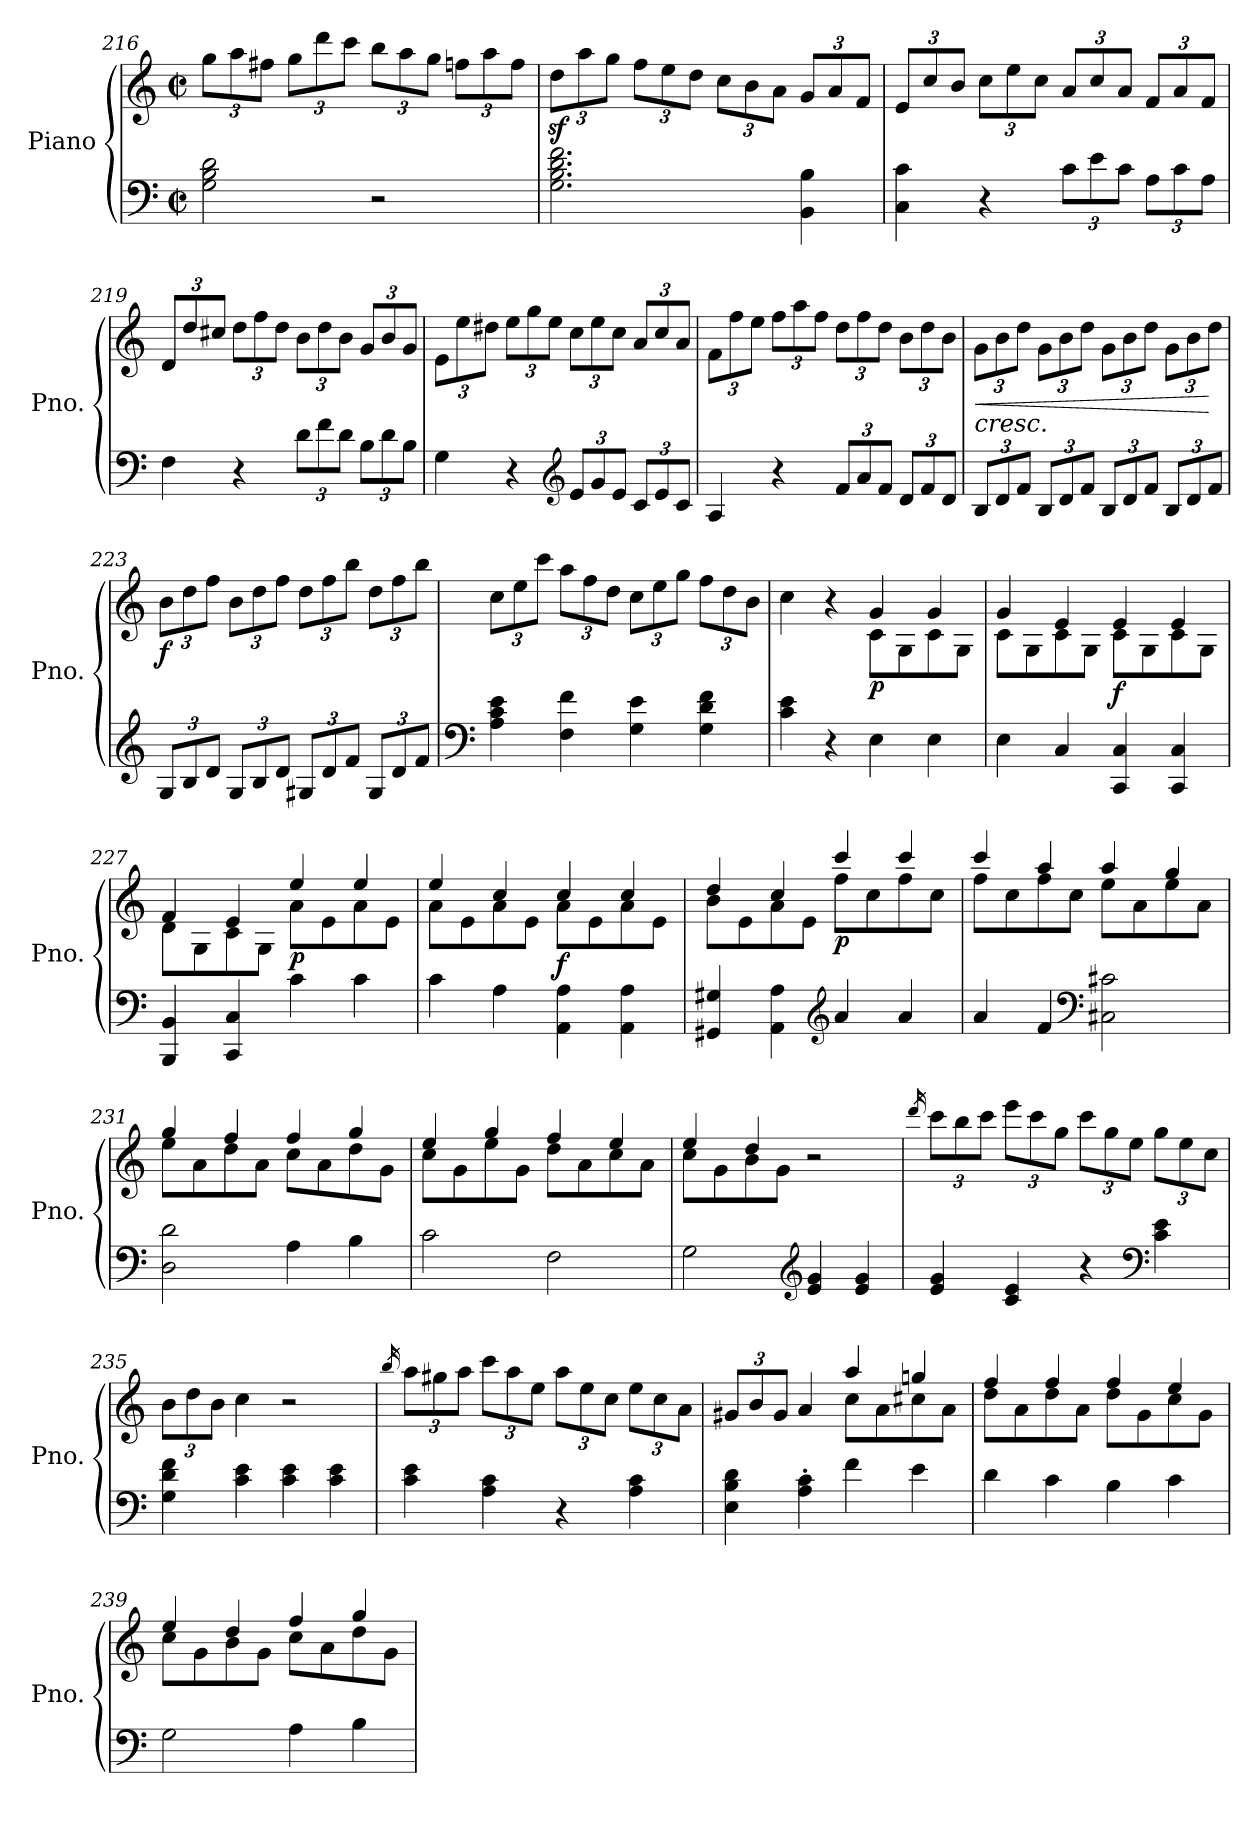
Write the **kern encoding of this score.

**kern	**kern	**dynam
*part1	*part1	*part1
*staff2	*staff1	*staff1/2
*I"Piano	*	*
*I'Pno.	*	*
*clefF4	*clefG2	*
*k[]	*k[]	*
*C:	*C:	*
*M2/2	*M2/2	*
*met(c|)	*met(c|)	*
*	*Xbrackettup	*
=216	=216	=216
2G\ 2B\ 2d\	12gg\L	.
.	12aa\	.
.	12ff#X\J	.
.	12gg\L	.
.	12ddd\	.
.	12ccc\J	.
2r	12bb\L	.
.	12aa\	.
.	12gg\J	.
.	12ffn\L	.
.	12aa\	.
.	12ff\J	.
=217	=217	=217
2.G\ 2.B\ 2.d\ 2.f\	12ddz<\L	.
.	12aa\	.
.	12gg\J	.
.	12ff\L	.
.	12ee\	.
.	12dd\J	.
.	12cc\L	.
.	12b\	.
.	12a\J	.
4BB\ 4B\	12g/L	.
.	12a/	.
.	12f/J	.
!!LO:LB:g=z
=218	=218	=218
4C\ 4c\	12e/L	.
.	12cc/	.
.	12b/J	.
4r	12cc\L	.
.	12ee\	.
.	12cc\J	.
*Xbrackettup	*	*
12c\L	12a/L	.
12e\	12cc/	.
12c\J	12a/J	.
12A\L	12f/L	.
12c\	12a/	.
12A\J	12f/J	.
=219	=219	=219
4F\	12d/L	.
.	12dd/	.
.	12cc#X/J	.
4r	12dd\L	.
.	12ff\	.
.	12dd\J	.
12d\L	12b\L	.
12f\	12dd\	.
12d\J	12b\J	.
12B\L	12g/L	.
12d\	12b/	.
12B\J	12g/J	.
=220	=220	=220
4G\	12e\L	.
.	12ee\	.
.	12dd#X\J	.
4r	12ee\L	.
.	12gg\	.
.	12ee\J	.
*clefG2	*	*
12e/L	12cc\L	.
12g/	12ee\	.
12e/J	12cc\J	.
12c/L	12a/L	.
12e/	12cc/	.
12c/J	12a/J	.
!!LO:LB:g=z
=221	=221	=221
4A/	12f\L	.
.	12ff\	.
.	12ee\J	.
4r	12ff\L	.
.	12aa\	.
.	12ff\J	.
12f/L	12dd\L	.
12a/	12ff\	.
12f/J	12dd\J	.
12d/L	12b\L	.
12f/	12dd\	.
12d/J	12b\J	.
!!LO:LB:g=z
=222	=222	=222
!	!LO:TX:b:i:t=cresc.	!
!	!	!LO:HP:b
12B/L	12g\L	<
12d/	12b\	.
12f/J	12dd\J	.
12B/L	12g\L	.
12d/	12b\	.
12f/J	12dd\J	.
12B/L	12g\L	.
12d/	12b\	.
12f/J	12dd\J	.
12B/L	12g\L	.
12d/	12b\	.
12f/J	12dd\J	[
=223	=223	=223
!	!	!LO:DY:b
12G/L	12b\L	f
12B/	12dd\	.
12d/J	12ff\J	.
12G/L	12b\L	.
12B/	12dd\	.
12d/J	12ff\J	.
12G#X/L	12dd\L	.
12d/	12ff\	.
12f/J	12bb\J	.
12G#/L	12dd\L	.
12d/	12ff\	.
12f/J	12bb\J	.
=224	=224	=224
*clefF4	*	*
4A\ 4c\ 4e\	12cc\L	.
.	12ee\	.
.	12ccc\J	.
4F\ 4f\	12aa\L	.
.	12ff\	.
.	12dd\J	.
4G\ 4e\	12cc\L	.
.	12ee\	.
.	12gg\J	.
4G\ 4d\ 4f\	12ff\L	.
.	12dd\	.
.	12b\J	.
=225	=225	=225
*	*^	*
4c\ 4e\	4cc\	2ryy	.
4r	4r	.	.
!	!	!	!LO:DY:b
4E\	4g/	8c\L	p
.	.	8G\	.
4E\	4g/	8c\	.
.	.	8G\J	.
!!LO:LB:g=z	!!
=226	=226	=226	=226
4E\	4g/	8c\L	.
.	.	8G\	.
4C/	4e/	8c\	.
.	.	8G\J	.
!	!	!	!LO:DY:b
4CC/ 4C/	4e/	8c\L	f
.	.	8G\	.
4CC/ 4C/	4e/	8c\	.
.	.	8G\J	.
=227	=227	=227	=227
4BBB/ 4BB/	4f/	8d\L	.
.	.	8G\	.
4CC/ 4C/	4e/	8c\	.
.	.	8G\J	.
!	!	!	!LO:DY:b
4c\	4ee/	8a\L	p
.	.	8e\	.
4c\	4ee/	8a\	.
.	.	8e\J	.
=228	=228	=228	=228
4c\	4ee/	8a\L	.
.	.	8e\	.
4A\	4cc/	8a\	.
.	.	8e\J	.
!	!	!	!LO:DY:b
4AA\ 4A\	4cc/	8a\L	f
.	.	8e\	.
4AA\ 4A\	4cc/	8a\	.
.	.	8e\J	.
=229	=229	=229	=229
4GG#X/ 4G#X/	4dd/	8b\L	.
.	.	8e\	.
4AA\ 4A\	4cc/	8a\	.
.	.	8e\J	.
*clefG2	*	*	*
!	!	!	!LO:DY:b
4a/	4ccc/	8ff\L	p
.	.	8cc\	.
4a/	4ccc/	8ff\	.
.	.	8cc\J	.
!!LO:PB:g=z	!!
=230	=230	=230	=230
4a/	4ccc/	8ff\L	.
.	.	8cc\	.
4f/	4aa/	8ff\	.
.	.	8cc\J	.
*clefF4	*	*	*
2C#X\ 2c#X\	4aa/	8ee\L	.
.	.	8a\	.
.	4gg/	8ee\	.
.	.	8a\J	.
=231	=231	=231	=231
2D\ 2d\	4gg/	8ee\L	.
.	.	8a\	.
.	4ff/	8dd\	.
.	.	8a\J	.
4A\	4ff/	8cc\L	.
.	.	8a\	.
4B\	4gg/	8dd\	.
.	.	8g\J	.
=232	=232	=232	=232
2c\	4ee/	8cc\L	.
.	.	8g\	.
.	4gg/	8ee\	.
.	.	8g\J	.
2F\	4ff/	8dd\L	.
.	.	8a\	.
.	4ee/	8cc\	.
.	.	8a\J	.
=233	=233	=233	=233
2G\	4ee/	8cc\L	.
.	.	8g\	.
.	4dd/	8b\	.
.	.	8g\J	.
*clefG2	*	*	*
4e/ 4g/	2r	2ryy	.
4e/ 4g/	.	.	.
*	*v	*v	*
!!LO:LB:g=z
=234	=234	=234
.	16qddd/	.
4e/ 4g/	12ccc\L	.
.	12bb\	.
.	12ccc\J	.
4c/ 4e/	12eee\L	.
.	12ccc\	.
.	12gg\J	.
4r	12ccc\L	.
.	12gg\	.
.	12ee\J	.
*clefF4	*	*
4c\ 4e\	12gg\L	.
.	12ee\	.
.	12cc\J	.
=235	=235	=235
4G\ 4d\ 4f\	12b\L	.
.	12dd\	.
.	12b\J	.
4c\ 4e\	4cc\	.
4c\ 4e\	2r	.
4c\ 4e\	.	.
=236	=236	=236
.	16qbb/	.
4c\ 4e\	12aa\L	.
.	12gg#X\	.
.	12aa\J	.
4A\ 4c\	12ccc\L	.
.	12aa\	.
.	12ee\J	.
4r	12aa\L	.
.	12ee\	.
.	12cc\J	.
4A\ 4c\	12ee\L	.
.	12cc\	.
.	12a\J	.
=237	=237	=237
*	*^	*
4E\ 4B\ 4d\	12g#X/L	2ryy	.
.	12b/	.	.
.	12g#/J	.	.
4A\' 4c\'	4a/	.	.
4f\	4aa/	8cc\L	.
.	.	8a\	.
4e\	4ggn/	8cc#X\	.
.	.	8a\J	.
!!LO:LB:g=z	!!
=238	=238	=238	=238
4d\	4ff/	8dd\L	.
.	.	8a\	.
4c\	4ff/	8dd\	.
.	.	8a\J	.
4B\	4ff/	8dd\L	.
.	.	8g\	.
4c\	4ee/	8cc\	.
.	.	8g\J	.
=239	=239	=239	=239
2G\	4ee/	8cc\L	.
.	.	8g\	.
.	4dd/	8b\	.
.	.	8g\J	.
4A\	4ff/	8cc\L	.
.	.	8a\	.
4B\	4gg/	8dd\	.
.	.	8g\J	.
*	*v	*v	*
=	=	=
*-	*-	*-
